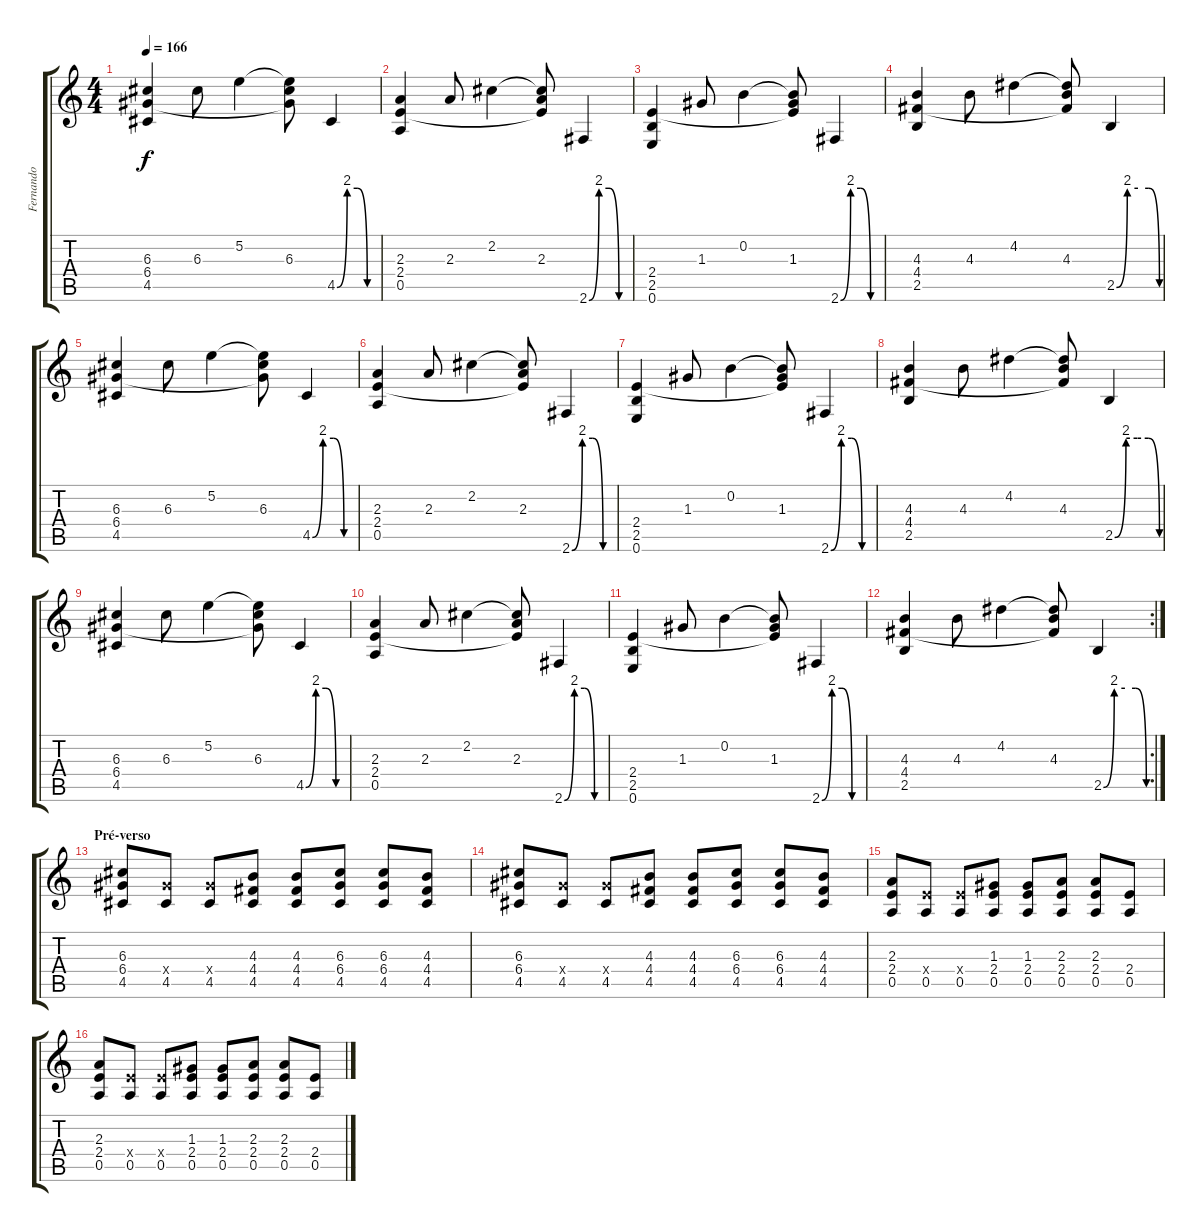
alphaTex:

\track ("Fernando" "Fernando") {instrument overdrivenguitar}
\staff {score tabs}
\tuning (E4 B3 G3 D3 A2 E2) {hide}
\ts (4 4)
\tempo 166
\clef g2
\ks c
(6.3 6.4 4.5).4{dy f} 6.3.8 5.2.4 (5.2{t} 6.3 6.4{t}).8 4.5{be (custom 0 0 15 8 30 8 45 0 60 0)}.4 |
(2.3 2.4 0.5).4 2.3.8 2.2.4 (2.2{t} 2.3 2.4{t}).8 2.6{be (custom 0 0 15 8 30 8 45 0 60 0)}.4 |
(2.4 2.5 0.6).4 1.3.8 0.2.4 (0.2{t} 1.3 2.4{t}).8 2.6{be (custom 0 0 15 8 30 8 45 0 60 0)}.4 |
(4.3 4.4 2.5).4 4.3.8 4.2.4 (4.2{t} 4.3 4.4{t}).8 2.5{be (custom 0 0 15 8 30 8 45 8 60 0)}.4 |
(6.3 6.4 4.5).4 6.3.8 5.2.4 (5.2{t} 6.3 6.4{t}).8 4.5{be (custom 0 0 15 8 30 8 45 0 60 0)}.4 |
(2.3 2.4 0.5).4 2.3.8 2.2.4 (2.2{t} 2.3 2.4{t}).8 2.6{be (custom 0 0 15 8 30 8 45 0 60 0)}.4 |
(2.4 2.5 0.6).4 1.3.8 0.2.4 (0.2{t} 1.3 2.4{t}).8 2.6{be (custom 0 0 15 8 30 8 45 0 60 0)}.4 |
(4.3 4.4 2.5).4 4.3.8 4.2.4 (4.2{t} 4.3 4.4{t}).8 2.5{be (custom 0 0 15 8 30 8 45 8 60 0)}.4 |
(6.3 6.4 4.5).4 6.3.8 5.2.4 (5.2{t} 6.3 6.4{t}).8 4.5{be (custom 0 0 15 8 30 8 45 0 60 0)}.4 |
(2.3 2.4 0.5).4 2.3.8 2.2.4 (2.2{t} 2.3 2.4{t}).8 2.6{be (custom 0 0 15 8 30 8 45 0 60 0)}.4 |
(2.4 2.5 0.6).4 1.3.8 0.2.4 (0.2{t} 1.3 2.4{t}).8 2.6{be (custom 0 0 15 8 30 8 45 0 60 0)}.4 |
\rc 2
(4.3 4.4 2.5).4 4.3.8 4.2.4 (4.2{t} 4.3 4.4{t}).8 2.5{be (custom 0 0 15 8 30 8 45 8 60 0)}.4 |
\section ("" "Pré-verso")
(6.3 6.4 4.5).8 (6.4{x} 4.5).8 (6.4{x} 4.5).8 (4.3 4.4 4.5).8 (4.3 4.4 4.5).8 (6.3 6.4 4.5).8 (6.3 6.4 4.5).8 (4.3 4.4 4.5).8 |
(6.3 6.4 4.5).8 (6.4{x} 4.5).8 (6.4{x} 4.5).8 (4.3 4.4 4.5).8 (4.3 4.4 4.5).8 (6.3 6.4 4.5).8 (6.3 6.4 4.5).8 (4.3 4.4 4.5).8 |
(2.3 2.4 0.5).8 (2.4{x} 0.5).8 (2.4{x} 0.5).8 (1.3 2.4 0.5).8 (1.3 2.4 0.5).8 (2.3 2.4 0.5).8 (2.3 2.4 0.5).8 (2.4 0.5).8 |
(2.3 2.4 0.5).8 (2.4{x} 0.5).8 (2.4{x} 0.5).8 (1.3 2.4 0.5).8 (1.3 2.4 0.5).8 (2.3 2.4 0.5).8 (2.3 2.4 0.5).8 (2.4 0.5).8
